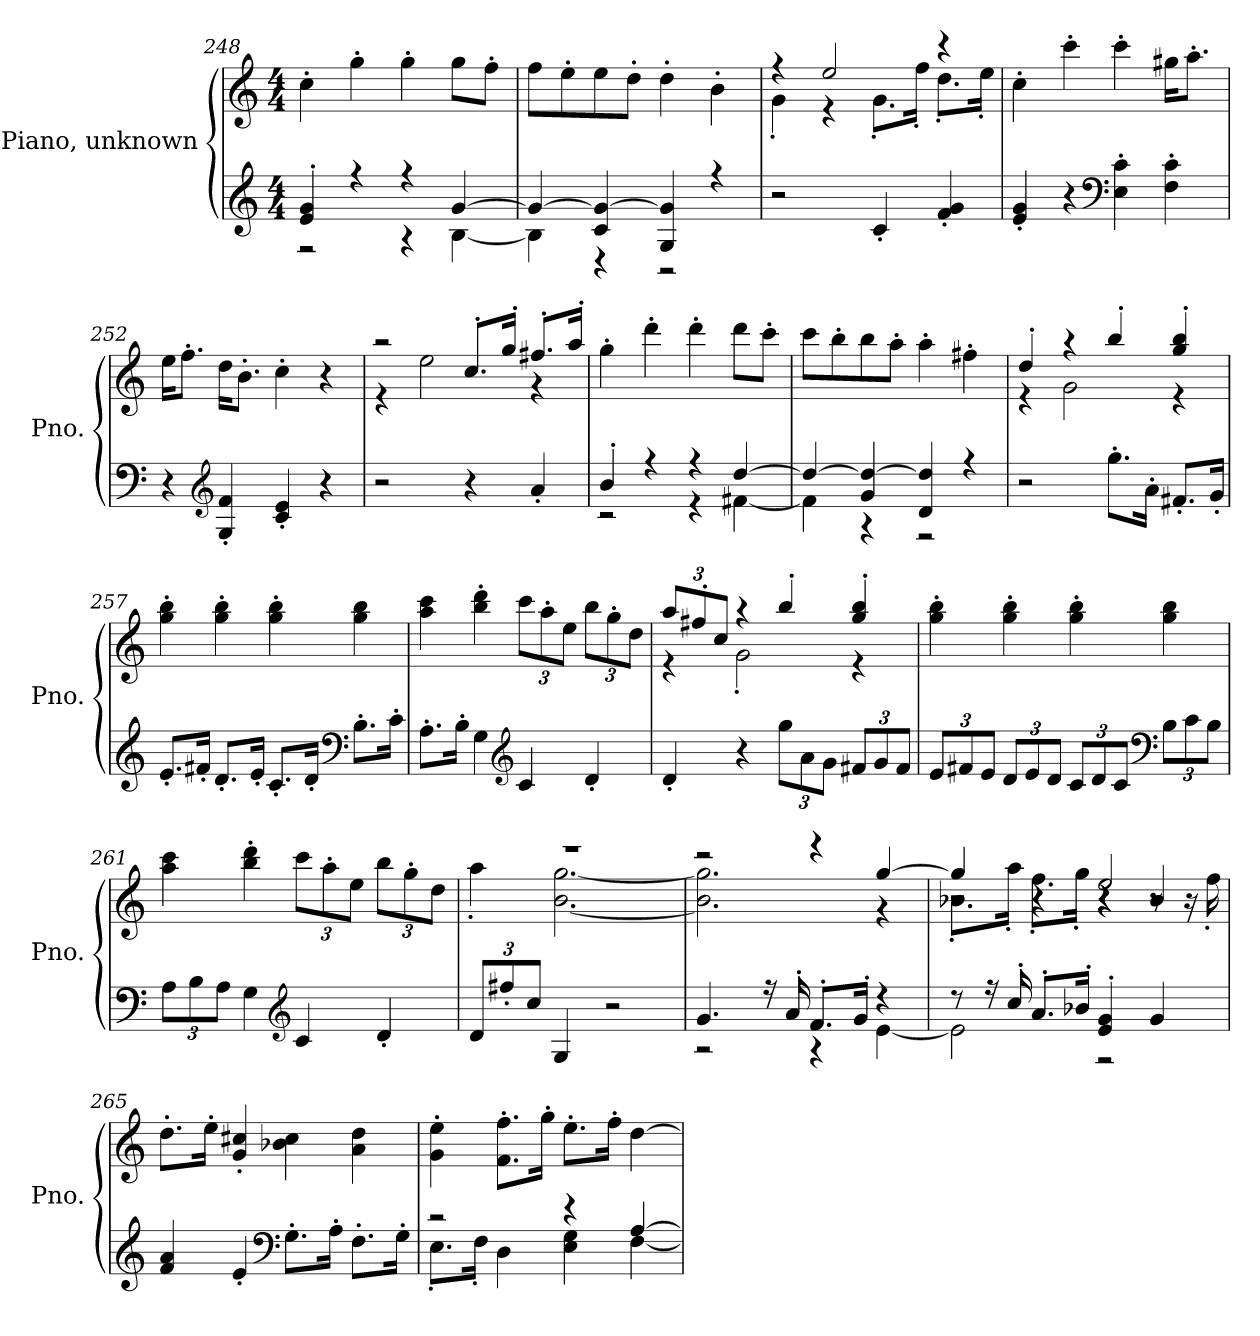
**kern	**kern
*part1	*part1
*staff2	*staff1
*I"Piano, unknown	*
*I'Pno.	*
*clefG2	*clefG2
*k[]	*k[]
*M4/4	*M4/4
=248	=248
*^	*
4e/' 4g/'	2r	4cc'\
4r	.	4gg'\
4r	4r	4gg'\
[4g/	[4B\	8gg\L
.	.	8ff'\J
=249	=249	=249
4g/_	4B\]	8ff\L
.	.	8ee'\
4c/ 4g/_	4r	8ee\
.	.	8dd'\J
4G/ 4g/]	2r	4dd'\
4r	.	4b'\
*v	*v	*
=250	=250
*	*^
2r	4r	4g'\
.	2ee/	4r
4c'/	.	8.g'\L
.	.	16ff'\Jk
4f/' 4g/'	4r	8.dd'\L
.	.	16ee'\Jk
*	*v	*v
!!LO:LB:g=z
=251	=251
4e/' 4g/'	4cc'\
4r	4ccc'\
*clefF4	*
4E\' 4c\'	4ccc'\
4F\' 4c\'	16gg#X\KL
.	8.aa'\J
=252	=252
4r	16ee\KL
.	8.ff'\J
*clefG2	*
4G/' 4f/'	16dd\KL
.	8.b'\J
4c/' 4e/'	4cc'\
4r	4r
=253	=253
*	*^
2r	2r	4r
.	.	2ee\
4r	8.cc'/L	.
.	16gg'/Jk	.
4a'/	8.ff#X'/L	4r
.	16aa'/Jk	.
*	*v	*v
=254	=254
*^	*
4b'/	2r	4gg'\
4r	.	4ddd'\
4r	4r	4ddd'\
[4dd/	[4f#X\	8ddd\L
.	.	8ccc'\J
=255	=255	=255
4dd/_	4f#\]	8ccc\L
.	.	8bb'\
4g/ 4dd/_	4r	8bb\
.	.	8aa'\J
4d/ 4dd/]	2r	4aa'\
4r	.	4ff#X'\
*v	*v	*
!!LO:PB:g=z
=256	=256
*	*^
2r	4dd'/	4r
.	4r	2g\
8.gg'\L	4bb'/	.
16a'\Jk	.	.
8.f#X'/L	4gg/' 4bb/'	4r
16g'/Jk	.	.
*	*v	*v
=257	=257
8.e'/L	4gg\' 4bb\'
16f#X'/Jk	.
8.d'/L	4gg\' 4bb\'
16e'/Jk	.
8.c'/L	4gg\' 4bb\'
16d'/Jk	.
*clefF4	*
8.B'\L	4gg\ 4bb\
16c'\Jk	.
=258	=258
8.A'\L	4aa\ 4ccc\
16B'\Jk	.
4G\	4bb\' 4ddd\'
*clefG2	*
*	*Xbrackettup
4c/	12ccc\L
.	12aa'\
.	12ee\J
4d'/	12bb\L
.	12gg'\
.	12dd\J
=259	=259
*	*^
4d'/	12aa/L	4r
.	12ff#X'/	.
.	12cc/J	.
4r	4r	2g'\
*Xbrackettup	*	*
12gg\L	4bb'/	.
12a\	.	.
12g\J	.	.
12f#X/L	4gg/' 4bb/'	4r
12g/	.	.
12f#/J	.	.
*	*v	*v
!!LO:LB:g=z
=260	=260
12e/L	4gg\' 4bb\'
12f#X/	.
12e/J	.
12d/L	4gg\' 4bb\'
12e/	.
12d/J	.
12c/L	4gg\' 4bb\'
12d/	.
12c/J	.
*clefF4	*
12B\L	4gg\ 4bb\
12c\	.
12B\J	.
=261	=261
12A\L	4aa\ 4ccc\
12B\	.
12A\J	.
4G\	4bb\' 4ddd\'
*clefG2	*
4c/	12ccc\L
.	12aa'\
.	12ee\J
4d'/	12bb\L
.	12gg'\
.	12dd\J
=262	=262
*	*^
12d/L	1r	4aa'\
12ff#X'/	.	.
12cc/J	.	.
4G/	.	[2.b\ [2.gg\
2r	.	.
=263	=263	=263
*^	*	*
4.g/	2r	2r	2.b\] 2.gg\]
16r	.	.	.
16a'/	.	.	.
8.f'/L	4r	4r	.
16g'/Jk	.	.	.
4r	[4e\	[4gg/	4r
!!LO:LB:g=z
=264	=264	=264	=264
*	*	*	*^
8r	2e\]	4gg/]	8.b-X'\L	2r
16r	.	.	.	.
16cc'/	.	.	16aa'\Jk	.
8.a'/L	.	4r	8.ff'\L	.
16b-X'/Jk	.	.	16gg'\Jk	.
4e/' 4g/'	2r	2ee/	4r	4r
4g/	.	.	8r	4b-/
.	.	.	16r	.
.	.	.	16ff'\	.
*v	*v	*	*	*
*	*v	*v	*v
=265	=265
4f/ 4a/	8.dd'\L
.	16ee'\Jk
4e'/	4g/' 4cc#X/'
*clefF4	*
8.G'\L	4b-X\ 4cc#\
16A'\Jk	.
8.F'\L	4a\ 4dd\
16G'\Jk	.
=266	=266
*^	*
2r	8.E'\L	4g\' 4ee\'
.	16F'\Jk	.
.	4D\	8.f\' 8.ff\'L
.	.	16gg'\Jk
4r	4E\ 4G\	8.ee'\L
.	.	16ff'\Jk
[4A/	[4F\	[4dd\
*v	*v	*
=	=
*-	*-
